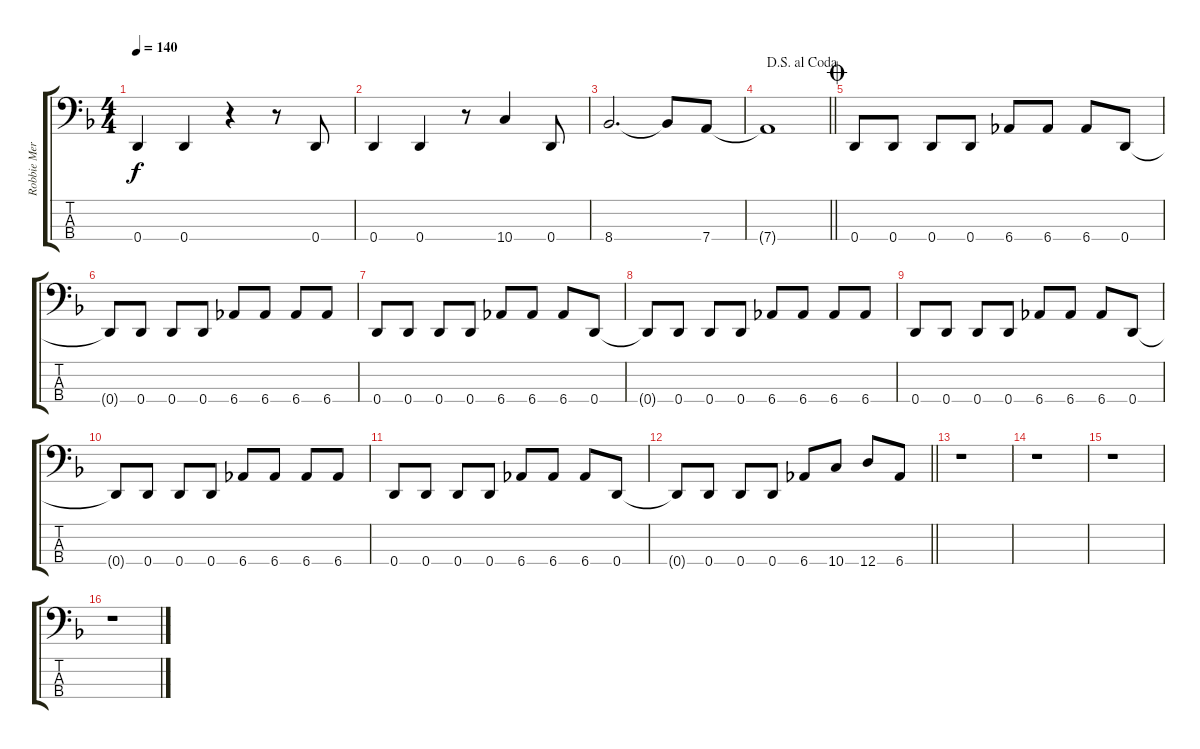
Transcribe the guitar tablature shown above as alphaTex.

\track ("Robbie Merrill" "Robbie Mer") {instrument electricbassfinger}
\staff {score tabs}
\tuning (G2 D2 A1 D1) {hide}
\ts (4 4)
\tempo 140
\clef f4
\ks f
0.4.4{dy f} 0.4.4 r.4 r.8 0.4.8 |
0.4.4 0.4.4 r.8 10.4.4 0.4.8 |
8.4.2{d} 8.4{t}.8 7.4.8 |
\jump dalsegnoalcoda
\barLineRight lightlight
7.4{t}.1 |
\jump coda
0.4.8 0.4.8 0.4.8 0.4.8 6.4.8 6.4.8 6.4.8 0.4.8 |
0.4{t}.8 0.4.8 0.4.8 0.4.8 6.4.8 6.4.8 6.4.8 6.4.8 |
0.4.8 0.4.8 0.4.8 0.4.8 6.4.8 6.4.8 6.4.8 0.4.8 |
0.4{t}.8 0.4.8 0.4.8 0.4.8 6.4.8 6.4.8 6.4.8 6.4.8 |
0.4.8 0.4.8 0.4.8 0.4.8 6.4.8 6.4.8 6.4.8 0.4.8 |
0.4{t}.8 0.4.8 0.4.8 0.4.8 6.4.8 6.4.8 6.4.8 6.4.8 |
0.4.8 0.4.8 0.4.8 0.4.8 6.4.8 6.4.8 6.4.8 0.4.8 |
\barLineRight lightlight
0.4{t}.8 0.4.8 0.4.8 0.4.8 6.4.8 10.4.8 12.4.8 6.4.8 |
r.1 |
r.1 |
r.1 |
r.1
